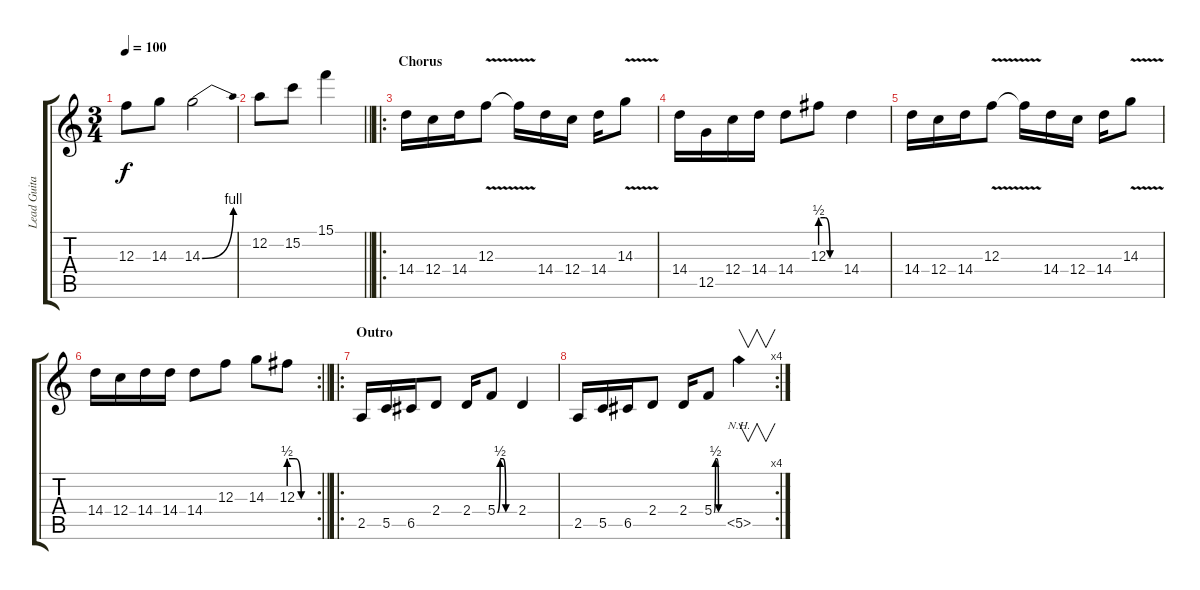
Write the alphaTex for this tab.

\track ("Lead Guitar" "Lead Guita") {instrument distortionguitar}
\staff {score tabs}
\tuning (D4 A3 F3 C3 G2 C2) {hide}
\ts (3 4)
\tempo 100
\clef g2
\ks c
12.3.8{dy f} 14.3.8 14.3{be (bend 0 0 60 4)}.2 |
\barLineRight lightlight
12.2.8 15.2.8 15.1.4 |
\ro
\section ("" "Chorus")
14.4.16 12.4.16 14.4.16 12.3{v}.8 12.3{t}.16 14.4.16 12.4.16 14.4.16 14.3{v}.8 |
14.4.16 12.5.16 12.4.16 14.4.16 14.4.8 12.3{be (custom 0 2 15 2 30 0 60 0)}.8 14.4.4 |
14.4.16 12.4.16 14.4.16 12.3{v}.8 12.3{t}.16 14.4.16 12.4.16 14.4.16 14.3{v}.8 |
\rc 2
\barLineRight lightlight
14.4.16 12.4.16 14.4.16 14.4.16 14.4.8 12.3.8 14.3.8 12.3{be (custom 0 2 15 2 30 0 60 0)}.8 |
\ro
\section ("" "Outro")
2.5.16 5.5.16 6.5.16 2.4.8 2.4.16 5.4{be (custom 0 0 10 2 20 2 30 0 60 0)}.8 2.4.4 |
\rc 4
2.5.16 5.5.16 6.5.16 2.4.8 2.4.16 5.4{be (custom 0 0 10 2 20 2 30 0 60 0)}.8 5.5{nh}.4{v}
